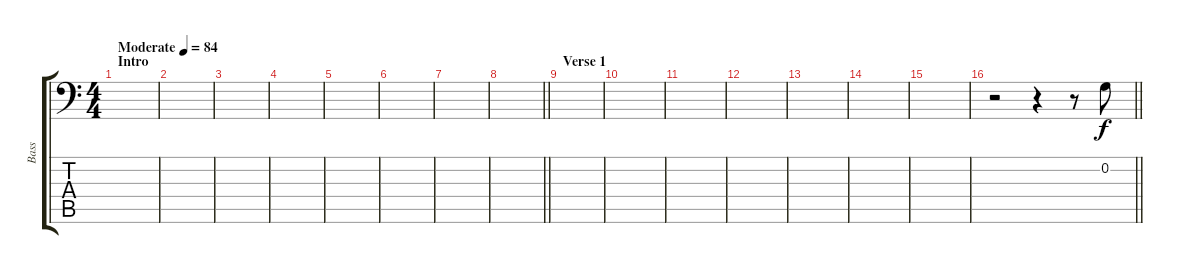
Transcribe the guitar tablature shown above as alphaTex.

\track ("Bass" "Bass") {instrument electricbassfinger}
\staff {score tabs}
\tuning (C3 G2 D2 A1 E1 B0) {hide}
\ts (4 4)
\section ("" "Intro")
\tempo (84 "Moderate")
\clef f4
\ks c
|
|
|
|
|
|
|
\barLineRight lightlight
|
\section ("" "Verse 1")
|
|
|
|
|
|
|
\barLineRight lightlight
r.2 r.4 r.8 0.2.8
